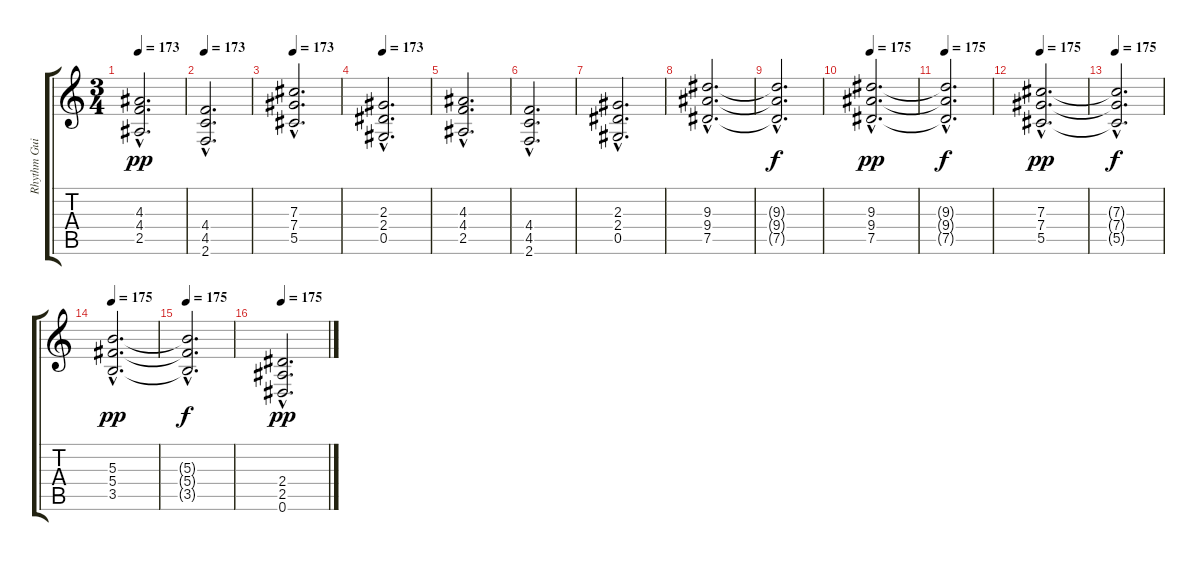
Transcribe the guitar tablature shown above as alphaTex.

\track ("Rhythm Guitar " "Rhythm Gui") {instrument distortionguitar}
\staff {score tabs}
\tuning (Eb4 Bb3 Gb3 Db3 Ab2 Eb2) {hide}
\ts (3 4)
\tempo 173
\clef g2
\ks c
(4.3{hac} 4.4{hac} 2.5{hac}).2{d dy pp} |
\tempo 173
(4.4{hac} 4.5{hac} 2.6{hac}).2{d volume 15 instrument distortionguitar} |
\tempo 173
(7.3{hac} 7.4{hac} 5.5{hac}).2{d} |
\tempo 173
(2.3{hac} 2.4{hac} 0.5{hac}).2{d} |
(4.3{hac} 4.4{hac} 2.5{hac}).2{d} |
(4.4{hac} 4.5{hac} 2.6{hac}).2{d volume 15 instrument distortionguitar} |
(2.3{hac} 2.4{hac} 0.5{hac}).2{d} |
(9.3{hac} 9.4{hac} 7.5{hac}).2{d} |
(9.3{hac t} 9.4{hac t} 7.5{hac t}).2{d dy f} |
\tempo 175
(9.3{hac} 9.4{hac} 7.5{hac}).2{d dy pp} |
\tempo 175
(9.3{hac t} 9.4{hac t} 7.5{hac t}).2{d dy f} |
\tempo 175
(7.3{hac} 7.4{hac} 5.5{hac}).2{d dy pp} |
\tempo 175
(7.3{hac t} 7.4{hac t} 5.5{hac t}).2{d dy f} |
\tempo 175
(5.3{hac} 5.4{hac} 3.5{hac}).2{d dy pp} |
\tempo 175
(5.3{hac t} 5.4{hac t} 3.5{hac t}).2{d dy f} |
\tempo 175
(2.4{hac} 2.5{hac} 0.6{hac}).2{d dy pp}
